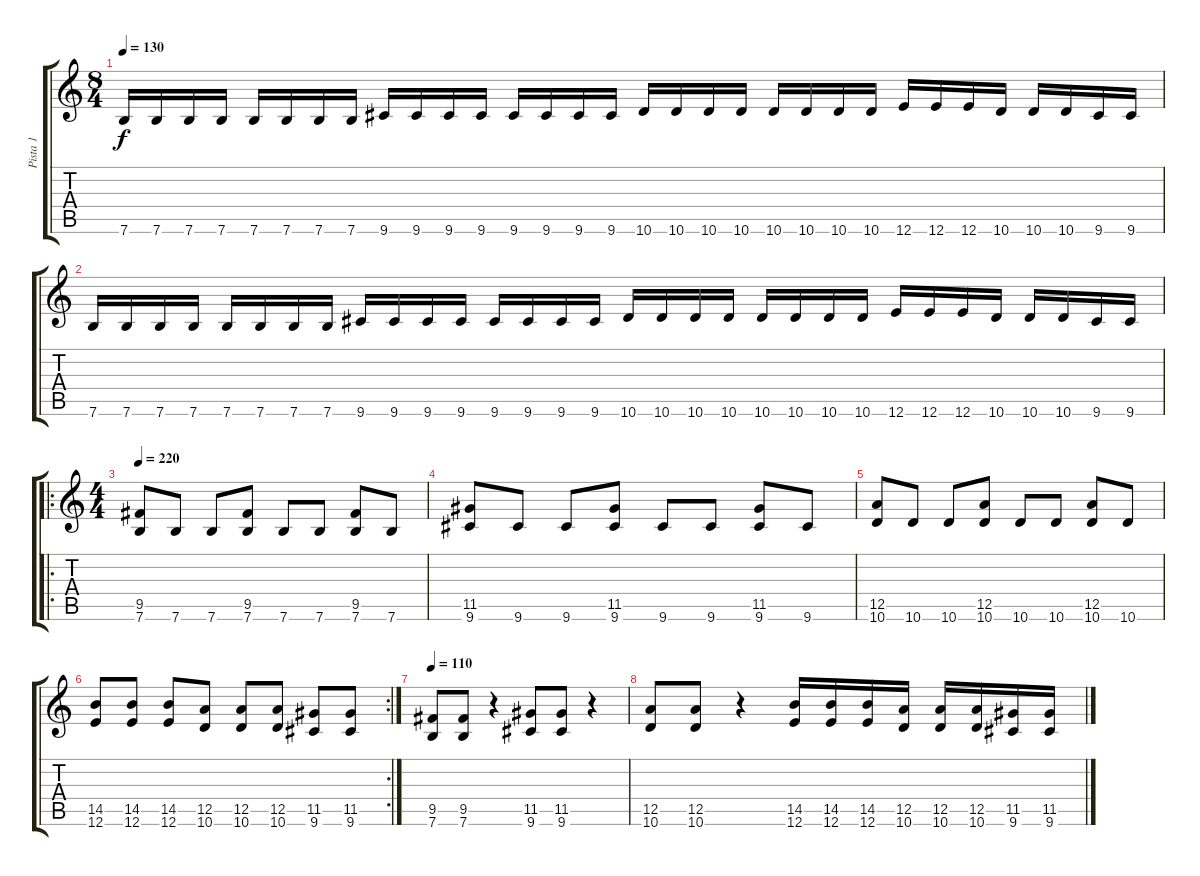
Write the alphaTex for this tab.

\track ("Pista 1" "Pista 1") {instrument distortionguitar}
\staff {score tabs}
\tuning (E4 B3 G3 D3 A2 E2) {hide}
\ts (8 4)
\tempo 130
\clef g2
\ks c
7.6.16{dy f} 7.6.16 7.6.16 7.6.16 7.6.16 7.6.16 7.6.16 7.6.16 9.6.16 9.6.16 9.6.16 9.6.16 9.6.16 9.6.16 9.6.16 9.6.16 10.6.16 10.6.16 10.6.16 10.6.16 10.6.16 10.6.16 10.6.16 10.6.16 12.6.16 12.6.16 12.6.16 10.6.16 10.6.16 10.6.16 9.6.16 9.6.16 |
7.6.16 7.6.16 7.6.16 7.6.16 7.6.16 7.6.16 7.6.16 7.6.16 9.6.16 9.6.16 9.6.16 9.6.16 9.6.16 9.6.16 9.6.16 9.6.16 10.6.16 10.6.16 10.6.16 10.6.16 10.6.16 10.6.16 10.6.16 10.6.16 12.6.16 12.6.16 12.6.16 10.6.16 10.6.16 10.6.16 9.6.16 9.6.16 |
\ro
\ts (4 4)
\tempo 220
(9.5 7.6).8 7.6.8 7.6.8 (9.5 7.6).8 7.6.8 7.6.8 (9.5 7.6).8 7.6.8 |
(11.5 9.6).8 9.6.8 9.6.8 (11.5 9.6).8 9.6.8 9.6.8 (11.5 9.6).8 9.6.8 |
(12.5 10.6).8 10.6.8 10.6.8 (12.5 10.6).8 10.6.8 10.6.8 (12.5 10.6).8 10.6.8 |
\rc 2
(14.5 12.6).8 (14.5 12.6).8 (14.5 12.6).8 (12.5 10.6).8 (12.5 10.6).8 (12.5 10.6).8 (11.5 9.6).8 (11.5 9.6).8 |
\tempo 110
(9.5 7.6).8 (9.5 7.6).8 r.4 (11.5 9.6).8 (11.5 9.6).8 r.4 |
(12.5 10.6).8 (12.5 10.6).8 r.4 (14.5 12.6).16 (14.5 12.6).16 (14.5 12.6).16 (12.5 10.6).16 (12.5 10.6).16 (12.5 10.6).16 (11.5 9.6).16 (11.5 9.6).16
